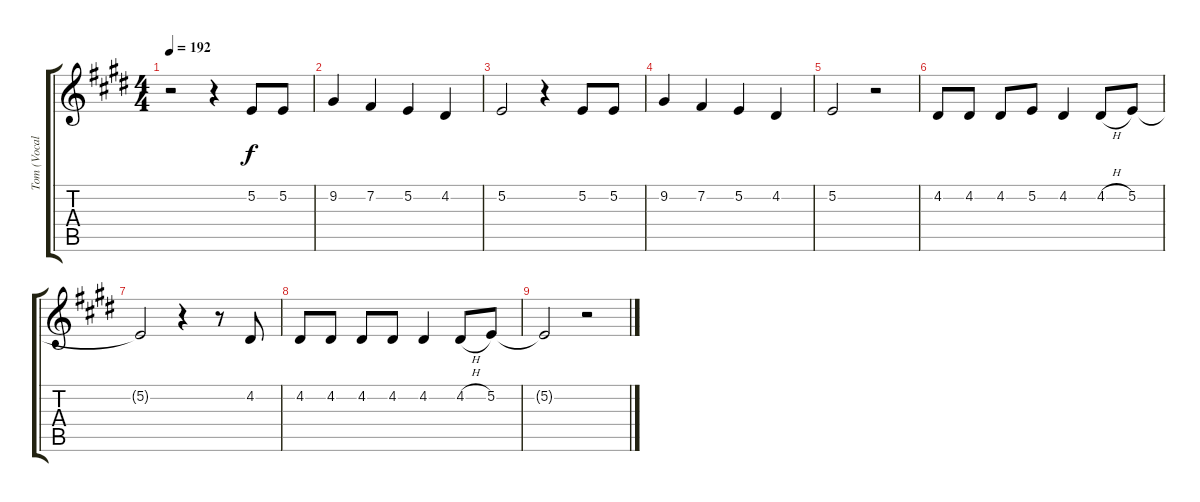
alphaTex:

\track ("Tom (Vocal)" "Tom (Vocal") {instrument reedorgan}
\staff {score tabs}
\tuning (E4 B3 G3 D3 A2 E2) {hide}
\ts (4 4)
\tempo 192
\clef g2
\ks e
r.2{dy f} r.4 5.2.8 5.2.8 |
9.2.4 7.2.4 5.2.4 4.2.4 |
5.2.2 r.4 5.2.8 5.2.8 |
9.2.4 7.2.4 5.2.4 4.2.4 |
5.2.2 r.2 |
4.2.8 4.2.8 4.2.8 5.2.8 4.2.4 4.2{h}.8 5.2.8 |
5.2{t}.2 r.4 r.8 4.2.8 |
4.2.8 4.2.8 4.2.8 4.2.8 4.2.4 4.2{h}.8 5.2.8 |
5.2{t}.2 r.2
